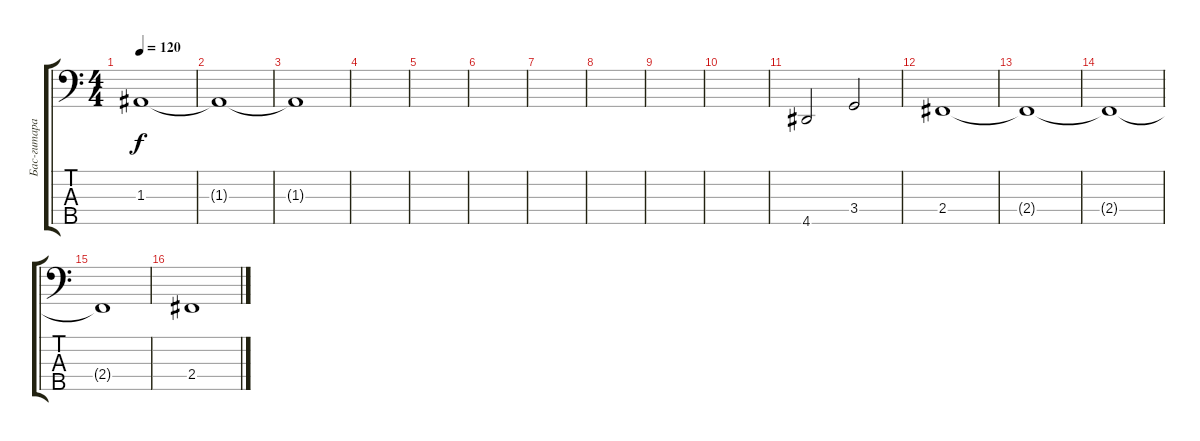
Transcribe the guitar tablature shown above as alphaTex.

\track ("Бас-гитара (Вортекс)" "Бас-гитара") {instrument electricbassfinger}
\staff {score tabs}
\tuning (G2 D2 A1 E1 B0) {hide}
\ts (4 4)
\tempo 120
\clef f4
\ks c
1.3{t}.1{dy f} |
1.3{t}.1 |
1.3{t}.1 |
|
|
|
|
|
|
|
4.5.2 3.4.2 |
2.4.1 |
2.4{t}.1 |
2.4{t}.1 |
2.4{t}.1 |
2.4.1
